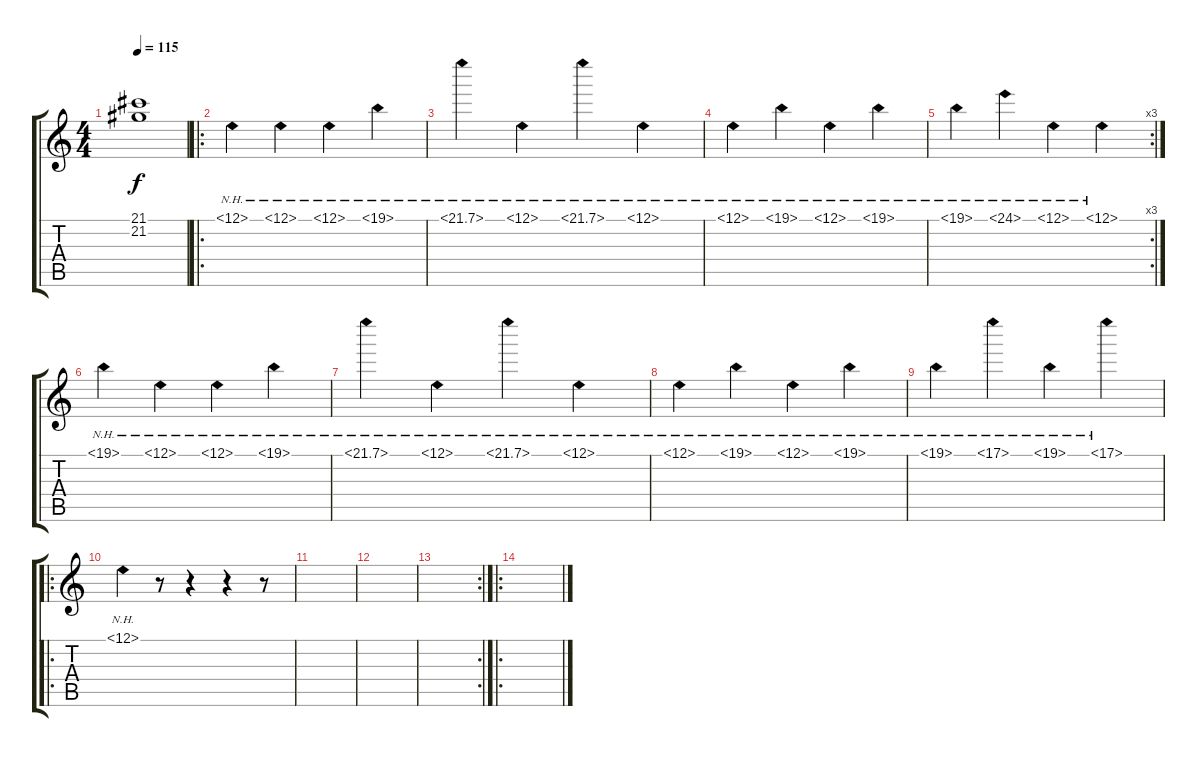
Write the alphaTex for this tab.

\track "" {instrument pad2warm}
\staff {score tabs}
\tuning (E4 B3 G3 D3 A2 E2) {hide}
\ts (4 4)
\tempo 115
\clef g2
\ks c
(21.1{t} 21.2{t}).1{dy f} |
\ro
27.1{nh}.4{volume 16 balance 16} 26.1{nh}.4 27.1{nh}.4 19.1{nh}.4 |
22.1{nh}.4{volume 16} 20.1{nh}.4 22.1{nh}.4 20.1{nh}.4 |
20.1{nh}.4{volume 16} 19.1{nh}.4 20.1{nh}.4 19.1{nh}.4 |
\rc 3
19.1{nh}.4{volume 16} 24.1{nh}.4 26.1{nh}.4 29.1{nh}.4 |
19.1{nh}.4{volume 16 instrument pad2warm} 26.1{nh}.4 27.1{nh}.4 19.1{nh}.4 |
22.1{nh}.4{volume 16} 20.1{nh}.4 22.1{nh}.4 20.1{nh}.4 |
20.1{nh}.4{volume 16} 19.1{nh}.4 20.1{nh}.4 19.1{nh}.4 |
19.1{nh}.4{volume 16} 17.1{nh}.4 19.1{nh}.4 17.1{nh}.4 |
\ro
12.1{nh}.4 r.8 r.4 r.4 r.8 |
|
|
\rc 2
|
\ro
